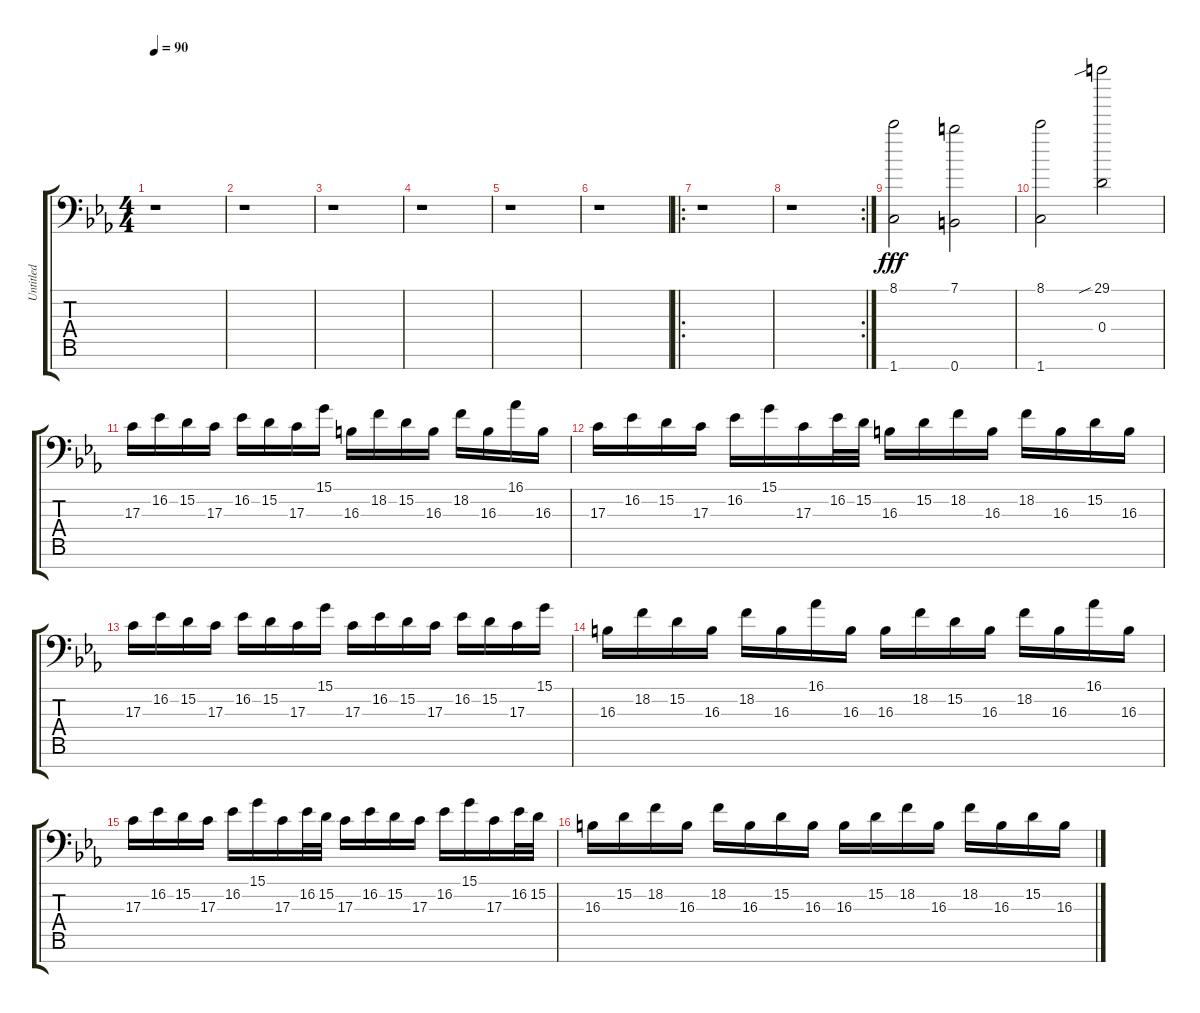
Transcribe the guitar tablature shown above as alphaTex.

\track ("Untitled" "Untitled") {instrument stringensemble1}
\staff {score tabs}
\tuning (E3 B2 G2 D2 A1 E1 B0) {hide}
\ts (4 4)
\tempo 90
\clef f4
\ks eb
r.1{dy fff} |
r.1 |
r.1 |
r.1 |
r.1 |
r.1 |
\ro
r.1 |
\rc 2
r.1 |
(8.1 1.7).2{ot 15mb} (7.1 0.7).2{ot 15mb} |
(8.1 1.7).2{ot 15mb} (29.1{sib} 0.4).2{ot 15mb} |
17.3.16 16.2.16 15.2.16 17.3.16 16.2.16 15.2.16 17.3.16 15.1.16 16.3.16 18.2.16 15.2.16 16.3.16 18.2.16 16.3.16 16.1.16 16.3.16 |
17.3.16 16.2.16 15.2.16 17.3.16 16.2.16 15.1.16 17.3.16 16.2.32 15.2.32 16.3.16 15.2.16 18.2.16 16.3.16 18.2.16 16.3.16 15.2.16 16.3.16 |
17.3.16 16.2.16 15.2.16 17.3.16 16.2.16 15.2.16 17.3.16 15.1.16 17.3.16 16.2.16 15.2.16 17.3.16 16.2.16 15.2.16 17.3.16 15.1.16 |
16.3.16 18.2.16 15.2.16 16.3.16 18.2.16 16.3.16 16.1.16 16.3.16 16.3.16 18.2.16 15.2.16 16.3.16 18.2.16 16.3.16 16.1.16 16.3.16 |
17.3.16 16.2.16 15.2.16 17.3.16 16.2.16 15.1.16 17.3.16 16.2.32 15.2.32 17.3.16 16.2.16 15.2.16 17.3.16 16.2.16 15.1.16 17.3.16 16.2.32 15.2.32 |
16.3.16 15.2.16 18.2.16 16.3.16 18.2.16 16.3.16 15.2.16 16.3.16 16.3.16 15.2.16 18.2.16 16.3.16 18.2.16 16.3.16 15.2.16 16.3.16
